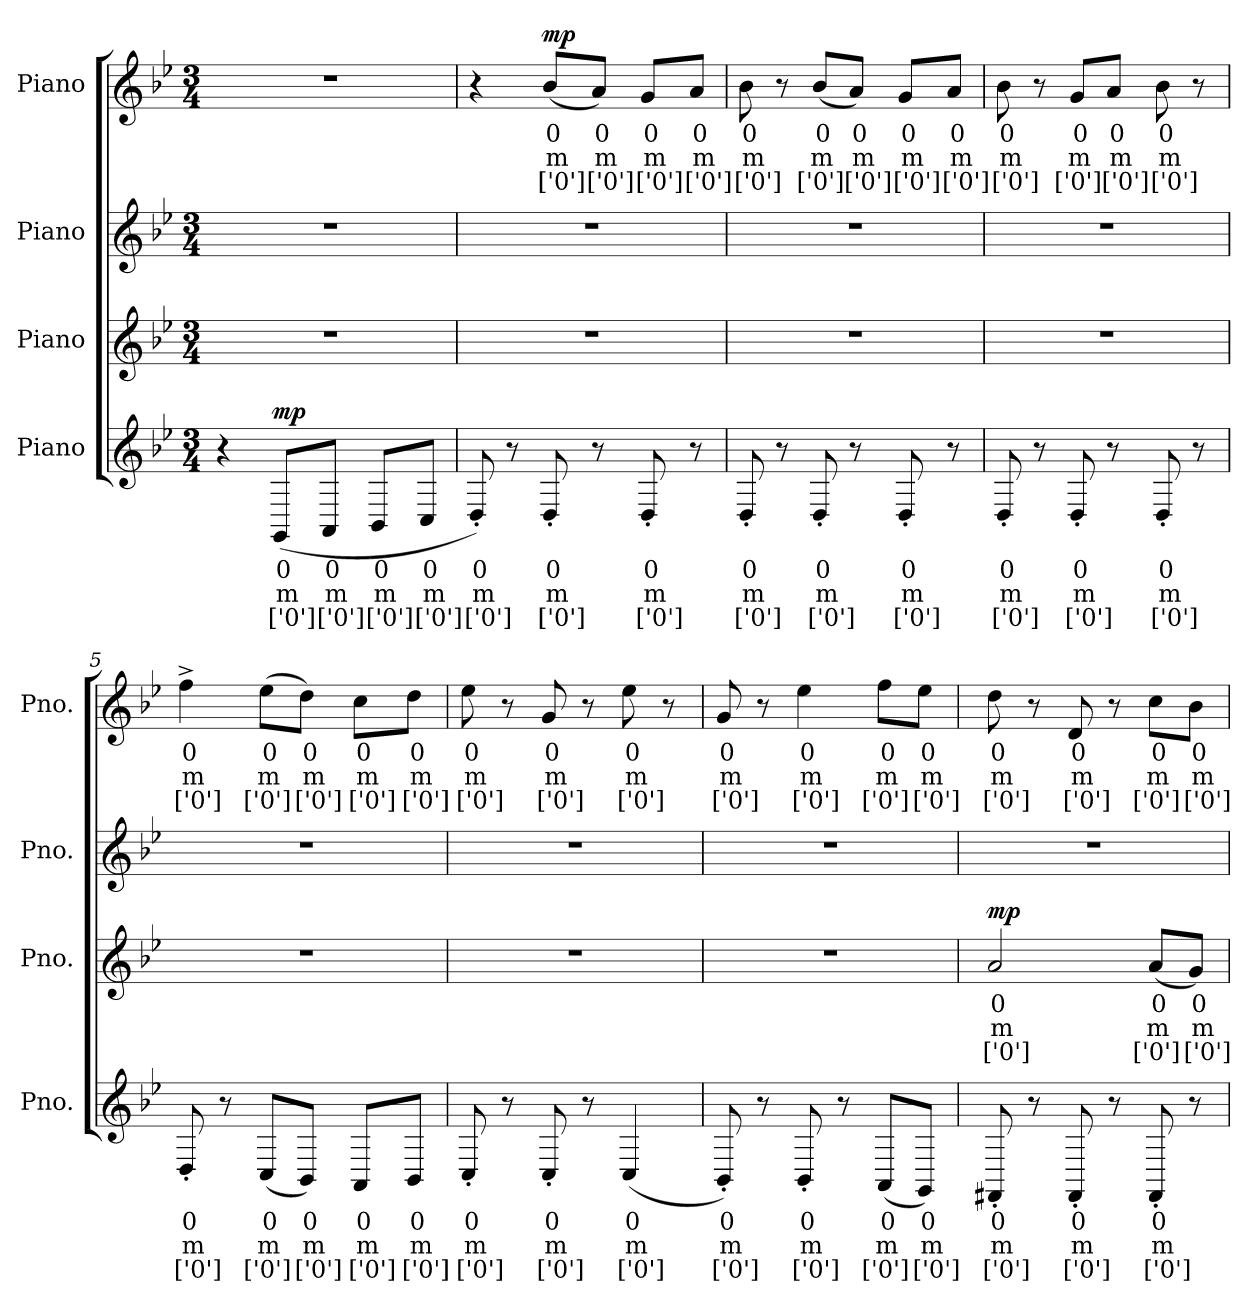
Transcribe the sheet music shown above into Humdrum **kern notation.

**kern	**text	**text	**text	**dynam	**kern	**text	**text	**text	**dynam	**kern	**kern	**text	**text	**text	**dynam
*part4	*part4	*part4	*part4	*part4	*part3	*part3	*part3	*part3	*part3	*part2	*part1	*part1	*part1	*part1	*part1
*staff4	*staff4	*staff4	*staff4	*staff4	*staff3	*staff3	*staff3	*staff3	*staff3	*staff2	*staff1	*staff1	*staff1	*staff1	*staff1
*I"Piano	*	*	*	*	*I"Piano	*	*	*	*	*I"Piano	*I"Piano	*	*	*	*
*I'Pno.	*	*	*	*	*I'Pno.	*	*	*	*	*I'Pno.	*I'Pno.	*	*	*	*
*clefG2	*	*	*	*	*clefG2	*	*	*	*	*clefG2	*clefG2	*	*	*	*
*k[b-e-]	*	*	*	*	*k[b-e-]	*	*	*	*	*k[b-e-]	*k[b-e-]	*	*	*	*
*M3/4	*	*	*	*	*M3/4	*	*	*	*	*M3/4	*M3/4	*	*	*	*
*MM168	*	*	*	*	*MM168	*	*	*	*	*MM168	*MM168	*	*	*	*
=1	=1	=1	=1	=1	=1	=1	=1	=1	=1	=1	=1	=1	=1	=1	=1
4r	.	.	.	.	2.r	.	.	.	.	2.r	2.r	.	.	.	.
!	!	!	!	!LO:DY:b	!	!	!	!	!	!	!	!	!	!	!
(<8GGi/L	0	m	['0']	mp	.	.	.	.	.	.	.	.	.	.	.
8AAi/J	0	m	['0']	.	.	.	.	.	.	.	.	.	.	.	.
8BB-i/L	0	m	['0']	.	.	.	.	.	.	.	.	.	.	.	.
8Ci/J	0	m	['0']	.	.	.	.	.	.	.	.	.	.	.	.
=2	=2	=2	=2	=2	=2	=2	=2	=2	=2	=2	=2	=2	=2	=2	=2
8D'i/)	0	m	['0']	.	2.r	.	.	.	.	2.r	4r	.	.	.	.
8r	.	.	.	.	.	.	.	.	.	.	.	.	.	.	.
!	!	!	!	!	!	!	!	!	!	!	!	!	!	!	!LO:DY:b
8D'i/	0	m	['0']	.	.	.	.	.	.	.	(<8b-j/L	0	m	['0']	mp
8r	.	.	.	.	.	.	.	.	.	.	8aj/J)	0	m	['0']	.
8D'i/	0	m	['0']	.	.	.	.	.	.	.	8gj/L	0	m	['0']	.
8r	.	.	.	.	.	.	.	.	.	.	8aj/J	0	m	['0']	.
=3	=3	=3	=3	=3	=3	=3	=3	=3	=3	=3	=3	=3	=3	=3	=3
8D'i/	0	m	['0']	.	2.r	.	.	.	.	2.r	8b-j\	0	m	['0']	.
8r	.	.	.	.	.	.	.	.	.	.	8r	.	.	.	.
8D'i/	0	m	['0']	.	.	.	.	.	.	.	(<8b-j/L	0	m	['0']	.
8r	.	.	.	.	.	.	.	.	.	.	8aj/J)	0	m	['0']	.
8D'i/	0	m	['0']	.	.	.	.	.	.	.	8gj/L	0	m	['0']	.
8r	.	.	.	.	.	.	.	.	.	.	8aj/J	0	m	['0']	.
=4	=4	=4	=4	=4	=4	=4	=4	=4	=4	=4	=4	=4	=4	=4	=4
8D'i/	0	m	['0']	.	2.r	.	.	.	.	2.r	8b-j\	0	m	['0']	.
8r	.	.	.	.	.	.	.	.	.	.	8r	.	.	.	.
8D'i/	0	m	['0']	.	.	.	.	.	.	.	8gj/L	0	m	['0']	.
8r	.	.	.	.	.	.	.	.	.	.	8aj/J	0	m	['0']	.
8D'i/	0	m	['0']	.	.	.	.	.	.	.	8b-j\	0	m	['0']	.
8r	.	.	.	.	.	.	.	.	.	.	8r	.	.	.	.
=5	=5	=5	=5	=5	=5	=5	=5	=5	=5	=5	=5	=5	=5	=5	=5
8D'i/	0	m	['0']	.	2.r	.	.	.	.	2.r	4ff^j\	0	m	['0']	.
8r	.	.	.	.	.	.	.	.	.	.	.	.	.	.	.
(<8Ci/L	0	m	['0']	.	.	.	.	.	.	.	(>8ee-j\L	0	m	['0']	.
8BB-i/J)	0	m	['0']	.	.	.	.	.	.	.	8ddj\J)	0	m	['0']	.
8AAi/L	0	m	['0']	.	.	.	.	.	.	.	8ccj\L	0	m	['0']	.
8BB-i/J	0	m	['0']	.	.	.	.	.	.	.	8ddj\J	0	m	['0']	.
!!LO:LB:g=z
=6	=6	=6	=6	=6	=6	=6	=6	=6	=6	=6	=6	=6	=6	=6	=6
8C'i/	0	m	['0']	.	2.r	.	.	.	.	2.r	8ee-j\	0	m	['0']	.
8r	.	.	.	.	.	.	.	.	.	.	8r	.	.	.	.
8C'i/	0	m	['0']	.	.	.	.	.	.	.	8gj/	0	m	['0']	.
8r	.	.	.	.	.	.	.	.	.	.	8r	.	.	.	.
(<4Ci/	0	m	['0']	.	.	.	.	.	.	.	8ee-j\	0	m	['0']	.
.	.	.	.	.	.	.	.	.	.	.	8r	.	.	.	.
=7	=7	=7	=7	=7	=7	=7	=7	=7	=7	=7	=7	=7	=7	=7	=7
8BB-'i/)	0	m	['0']	.	2.r	.	.	.	.	2.r	8gj/	0	m	['0']	.
8r	.	.	.	.	.	.	.	.	.	.	8r	.	.	.	.
8BB-'i/	0	m	['0']	.	.	.	.	.	.	.	4ee-j\	0	m	['0']	.
8r	.	.	.	.	.	.	.	.	.	.	.	.	.	.	.
(<8AAi/L	0	m	['0']	.	.	.	.	.	.	.	8ffj\L	0	m	['0']	.
8GGi/J)	0	m	['0']	.	.	.	.	.	.	.	8ee-j\J	0	m	['0']	.
=8	=8	=8	=8	=8	=8	=8	=8	=8	=8	=8	=8	=8	=8	=8	=8
!	!	!	!	!	!	!	!	!	!LO:DY:b	!	!	!	!	!	!
8FF#X'i/	0	m	['0']	.	2aZ/	0	m	['0']	mp	2.r	8ddj\	0	m	['0']	.
8r	.	.	.	.	.	.	.	.	.	.	8r	.	.	.	.
8FF#'i/	0	m	['0']	.	.	.	.	.	.	.	8dj/	0	m	['0']	.
8r	.	.	.	.	.	.	.	.	.	.	8r	.	.	.	.
8FF#'i/	0	m	['0']	.	(<8aZ/L	0	m	['0']	.	.	8ccj\L	0	m	['0']	.
8r	.	.	.	.	8gZ/J)	0	m	['0']	.	.	8b-j\J	0	m	['0']	.
=	=	=	=	=	=	=	=	=	=	=	=	=	=	=	=
*-	*-	*-	*-	*-	*-	*-	*-	*-	*-	*-	*-	*-	*-	*-	*-
